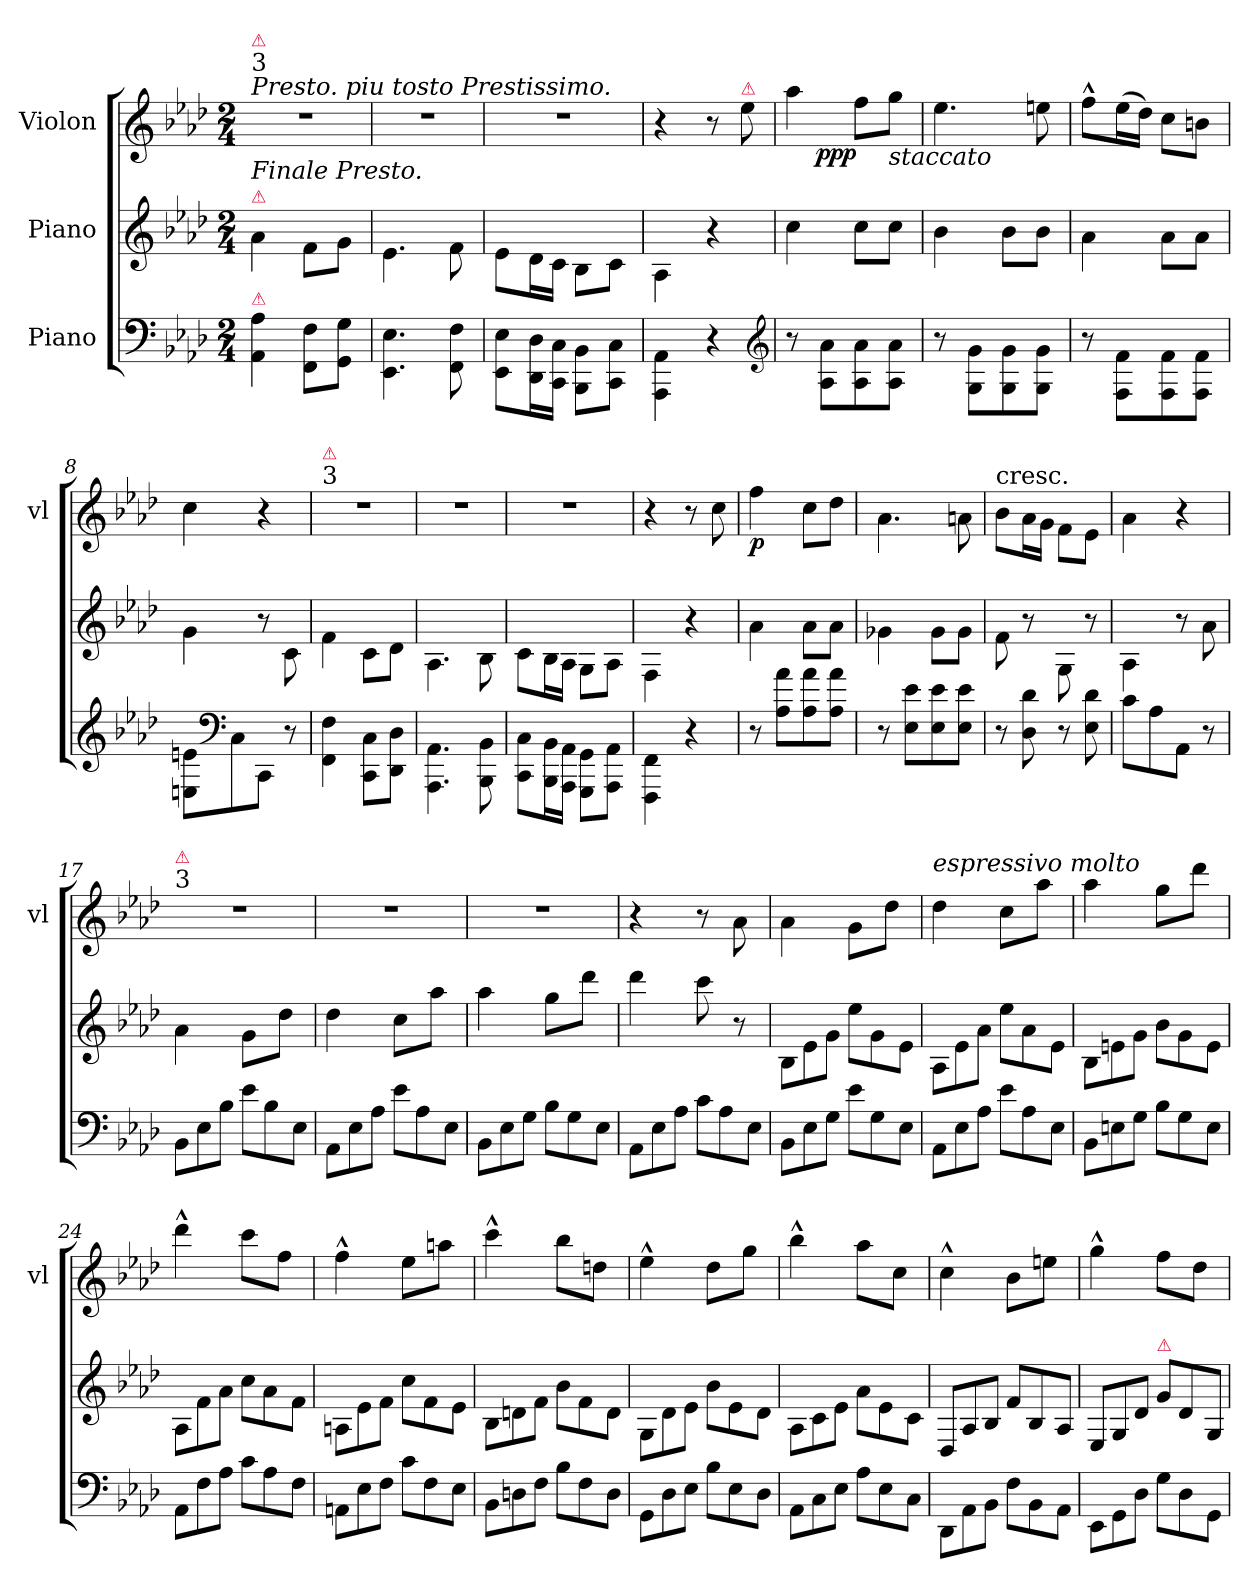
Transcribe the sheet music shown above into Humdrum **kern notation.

**kern	**kern	**kern	**dynam
*part3	*part2	*part1	*part1
*staff3	*staff2	*staff1	*staff1
*I"Piano	*I"Piano	*I"Violon	*
*	*	*I'vl	*
*clefF4	*clefG2	*clefG2	*
*k[b-e-a-d-]	*k[b-e-a-d-]	*k[b-e-a-d-]	*
*A-:	*A-:	*A-:	*
*M2/4	*M2/4	*M2/4	*
=1	=1	=1	=1
!	!	!LO:TX:a:i:t=Presto. piu tosto Prestissimo.	!
!	!	!LO:TX:a:t=3	!
!	!	!LO:TX:a:color=crimson:t=⚠	!
!	!LO:TX:a:color=crimson:t=⚠	!	!
!	!LO:TX:a:i:t=Finale Presto.	!	!
!LO:TX:a:color=crimson:t=⚠	!	!	!
4AA-\ 4A-\	4a-\	2r	.
8FF\ 8F\L	8f\L	.	.
8GG\ 8G\J	8g\J	.	.
=2	=2	=2	=2
4.EE-\ 4.E-\	4.e-\	2r	.
8FF\ 8F\	8f\	.	.
=3	=3	=3	=3
8EE-\ 8E-\L	8e-\L	2r	.
16DD-\ 16D-\L	16d-\L	.	.
16CC\ 16C\JJ	16c\JJ	.	.
8BBB-\ 8BB-\L	8B-\L	.	.
8CC\ 8C\J	8c\J	.	.
=4	=4	=4	=4
4AAA-\ 4AA-\	4A-\	4r	.
4r	4r	8r	.
!	!	!LO:TX:a:color=crimson:t=⚠	!
.	.	8ee-\	.
*clefG2	*	*	*
=5	=5	=5	=5
8r	4cc\	4aa-\	.
8A-\ 8a-\L	.	.	.
!	!	!	!LO:DY:b:rj
8A-\ 8a-\	8cc\L	8ff\L	ppp
!	!	!LO:TX:b:i:t=staccato	!
8A-\ 8a-\J	8cc\J	8gg\J	.
=6	=6	=6	=6
8r	4b-\	4.ee-\	.
8G\ 8g\L	.	.	.
8G\ 8g\	8b-\L	.	.
8G\ 8g\J	8b-\J	8een\	.
=7	=7	=7	=7
8r	4a-\	8ff^^>\L	.
8F\ 8f\L	.	(>16ee-\L	.
.	.	16dd-\JJ)	.
8F\ 8f\	8a-\L	8cc\L	.
8F\ 8f\J	8a-\J	8bn\J	.
=8	=8	=8	=8
8En\ 8en\L	4g\	4cc\	.
*clefF4	*	*	*
8C\	.	.	.
8CC\J	8r	4r	.
8r	8c\	.	.
=9	=9	=9	=9
!	!	!LO:TX:a:t=3	!
!	!	!LO:TX:a:color=crimson:t=⚠	!
4FF\ 4F\	4f\	2r	.
8CC\ 8C\L	8c\L	.	.
8DD-\ 8D-\J	8d-\J	.	.
=10	=10	=10	=10
4.AAA-\ 4.AA-\	4.A-\	2r	.
8BBB-\ 8BB-\	8B-\	.	.
=11	=11	=11	=11
8CC\ 8C\L	8c\L	2r	.
16BBB-\ 16BB-\L	16B-\L	.	.
16AAA-\ 16AA-\JJ	16A-\JJ	.	.
8GGG\ 8GG\L	8G\L	.	.
8AAA-\ 8AA-\J	8A-\J	.	.
=12	=12	=12	=12
4FFF\ 4FF\	4F\	4r	.
4r	4r	8r	.
.	.	8cc\	.
=13	=13	=13	=13
!	!	!	!LO:DY:b
8r	4a-\	4ff\	p
8A-\ 8a-\L	.	.	.
8A-\ 8a-\	8a-\L	8cc\L	.
8A-\ 8a-\J	8a-\J	8dd-\J	.
=14	=14	=14	=14
8r	4g-X\	4.a-\	.
8E-\ 8e-\L	.	.	.
8E-\ 8e-\	8g-\L	.	.
8E-\ 8e-\J	8g-\J	8an\	.
=15	=15	=15	=15
!	!	!LO:TX:a:t=cresc.	!
8r	8f\	8b-\L	.
8D-\ 8d-\	8r	16a-\L	.
.	.	16g\JJ	.
8r	8G\	8f\L	.
8E-\ 8d-\	8r	8e-\J	.
=16	=16	=16	=16
8c\L	4A-\	4a-\	.
8A-\	.	.	.
8AA-\J	8r	4r	.
8r	8a-\	.	.
=17	=17	=17	=17
*Xtuplet	*	*	*
!	!	!LO:TX:a:t=3	!
!	!	!LO:TX:a:color=crimson:t=⚠	!
12BB-\L	4a-\	2r	.
12E-\	.	.	.
12B-\J	.	.	.
12e-\L	8g\L	.	.
12B-\	.	.	.
.	8dd-\J	.	.
12E-\J	.	.	.
=18	=18	=18	=18
12AA-\L	4dd-\	2r	.
12E-\	.	.	.
12A-\J	.	.	.
12e-\L	8cc\L	.	.
12A-\	.	.	.
.	8aa-\J	.	.
12E-\J	.	.	.
=19	=19	=19	=19
12BB-\L	4aa-\	2r	.
12E-\	.	.	.
12G\J	.	.	.
12B-\L	8gg\L	.	.
12G\	.	.	.
.	8ddd-\J	.	.
12E-\J	.	.	.
=20	=20	=20	=20
12AA-\L	4ddd-\	4r	.
12E-\	.	.	.
12A-\J	.	.	.
12c\L	8ccc\	8r	.
12A-\	.	.	.
.	8r	8a-\	.
12E-\J	.	.	.
=21	=21	=21	=21
*	*Xtuplet	*	*
12BB-\L	12B-\L	4a-\	.
12E-\	12e-\	.	.
12G\J	12g\J	.	.
12e-\L	12ee-\L	8g\L	.
12G\	12g\	.	.
.	.	8dd-\J	.
12E-\J	12e-\J	.	.
=22	=22	=22	=22
!	!	!LO:TX:a:i:t=espressivo molto	!
12AA-\L	12A-\L	4dd-\	.
12E-\	12e-\	.	.
12A-\J	12a-\J	.	.
12e-\L	12ee-\L	8cc\L	.
12A-\	12a-\	.	.
.	.	8aa-\J	.
12E-\J	12e-\J	.	.
=23	=23	=23	=23
12BB-\L	12B-\L	4aa-\	.
12En\	12en\	.	.
12G\J	12g\J	.	.
12B-\L	12b-\L	8gg\L	.
12G\	12g\	.	.
.	.	8ddd-\J	.
12E\J	12e\J	.	.
=24	=24	=24	=24
12AA-\L	12A-\L	4ddd-^^<\	.
12F\	12f\	.	.
12A-\J	12a-\J	.	.
12c\L	12cc\L	8ccc\L	.
12A-\	12a-\	.	.
.	.	8ff\J	.
12F\J	12f\J	.	.
=25	=25	=25	=25
12AAn\L	12An\L	4ff^^>\	.
12E-\	12e-\	.	.
12F\J	12f\J	.	.
12c\L	12cc\L	8ee-\L	.
12F\	12f\	.	.
.	.	8aan\J	.
12E-\J	12e-\J	.	.
=26	=26	=26	=26
12BB-\L	12B-\L	4ccc^^>\	.
12Dn\	12dn\	.	.
12F\J	12f\J	.	.
12B-\L	12b-\L	8bb-\L	.
12F\	12f\	.	.
.	.	8ddn\J	.
12D\J	12d\J	.	.
=27	=27	=27	=27
12GG\L	12G\L	4ee-^^>\	.
12D-\	12d-\	.	.
12E-\J	12e-\J	.	.
12B-\L	12b-\L	8dd-\L	.
12E-\	12e-\	.	.
.	.	8gg\J	.
12D-\J	12d-\J	.	.
=28	=28	=28	=28
12AA-\L	12A-\L	4bb-^^>\	.
12C\	12c\	.	.
12E-\J	12e-\J	.	.
12A-\L	12a-\L	8aa-\L	.
12E-\	12e-\	.	.
.	.	8cc\J	.
12C\J	12c\J	.	.
=29	=29	=29	=29
12DD-\L	12D-/L	4cc^^>\	.
12AA-\	12A-/	.	.
12BB-\J	12B-/J	.	.
12F\L	12f/L	8b-\L	.
12BB-\	12B-/	.	.
.	.	8een\J	.
12AA-\J	12A-/J	.	.
=30	=30	=30	=30
12EE-\L	12E-/L	4gg^^>\	.
12GG\	12G/	.	.
12D-\J	12d-/J	.	.
!	!LO:TX:a:color=crimson:t=⚠	!	!
12G\L	12g\L	8ff\L	.
12D-\	12d-/	.	.
.	.	8dd-\J	.
12GG\J	12G/J	.	.
=	=	=	=
*-	*-	*-	*-
